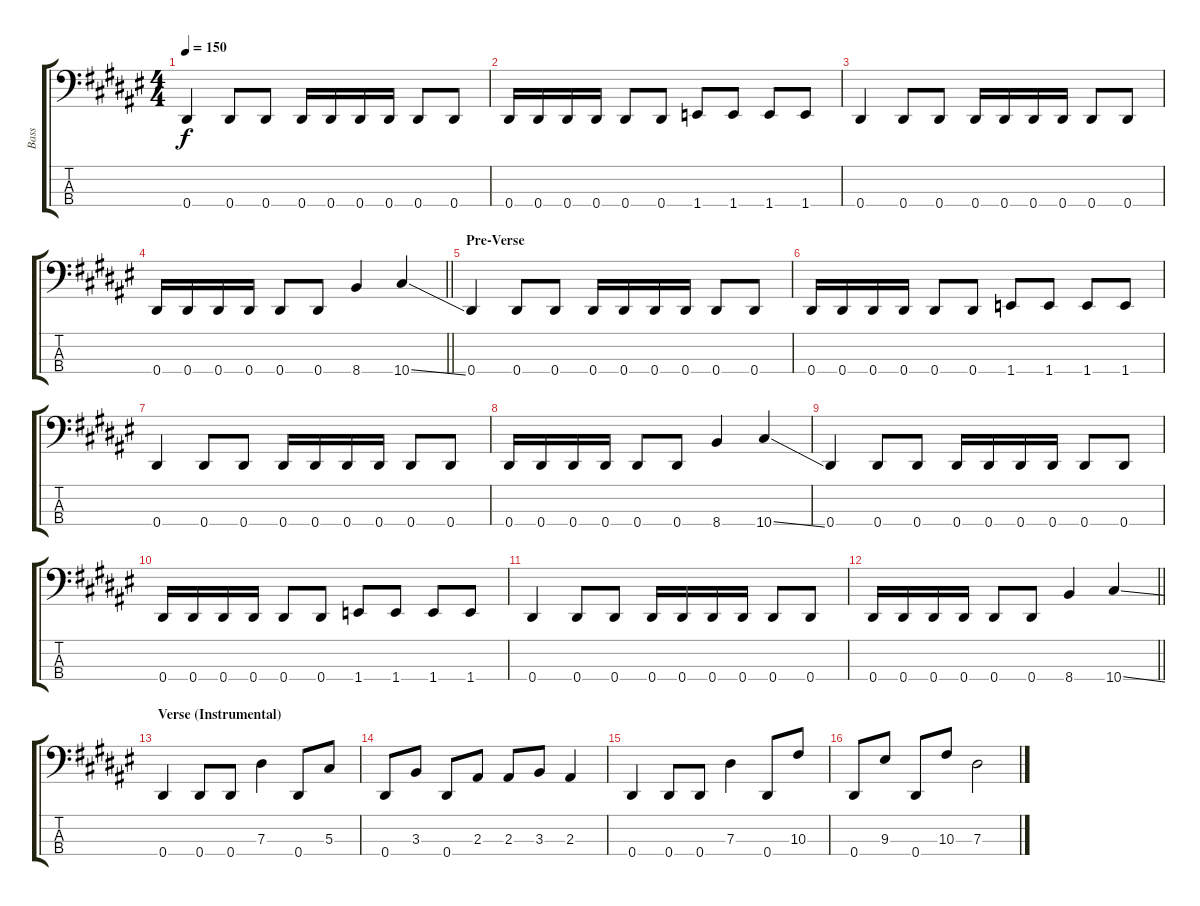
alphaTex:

\track ("Bass" "Bass") {instrument electricbasspick}
\staff {score tabs}
\tuning (Gb2 Db2 Ab1 Eb1) {hide}
\ts (4 4)
\tempo 150
\clef f4
\ks f#
0.4.4{dy f} 0.4.8 0.4.8 0.4.16 0.4.16 0.4.16 0.4.16 0.4.8 0.4.8 |
0.4.16 0.4.16 0.4.16 0.4.16 0.4.8 0.4.8 1.4.8 1.4.8 1.4.8 1.4.8 |
0.4.4 0.4.8 0.4.8 0.4.16 0.4.16 0.4.16 0.4.16 0.4.8 0.4.8 |
\barLineRight lightlight
0.4.16 0.4.16 0.4.16 0.4.16 0.4.8 0.4.8 8.4.4 10.4{ss}.4 |
\section ("" "Pre-Verse")
0.4.4 0.4.8 0.4.8 0.4.16 0.4.16 0.4.16 0.4.16 0.4.8 0.4.8 |
0.4.16 0.4.16 0.4.16 0.4.16 0.4.8 0.4.8 1.4.8 1.4.8 1.4.8 1.4.8 |
0.4.4 0.4.8 0.4.8 0.4.16 0.4.16 0.4.16 0.4.16 0.4.8 0.4.8 |
0.4.16 0.4.16 0.4.16 0.4.16 0.4.8 0.4.8 8.4.4 10.4{ss}.4 |
0.4.4 0.4.8 0.4.8 0.4.16 0.4.16 0.4.16 0.4.16 0.4.8 0.4.8 |
0.4.16 0.4.16 0.4.16 0.4.16 0.4.8 0.4.8 1.4.8 1.4.8 1.4.8 1.4.8 |
0.4.4 0.4.8 0.4.8 0.4.16 0.4.16 0.4.16 0.4.16 0.4.8 0.4.8 |
\barLineRight lightlight
0.4.16 0.4.16 0.4.16 0.4.16 0.4.8 0.4.8 8.4.4 10.4{ss}.4 |
\section ("" "Verse (Instrumental)")
0.4.4 0.4.8 0.4.8 7.3.4 0.4.8 5.3.8 |
0.4.8 3.3.8 0.4.8 2.3.8 2.3.8 3.3.8 2.3.4 |
0.4.4 0.4.8 0.4.8 7.3.4 0.4.8 10.3.8 |
0.4.8 9.3.8 0.4.8 10.3.8 7.3.2
